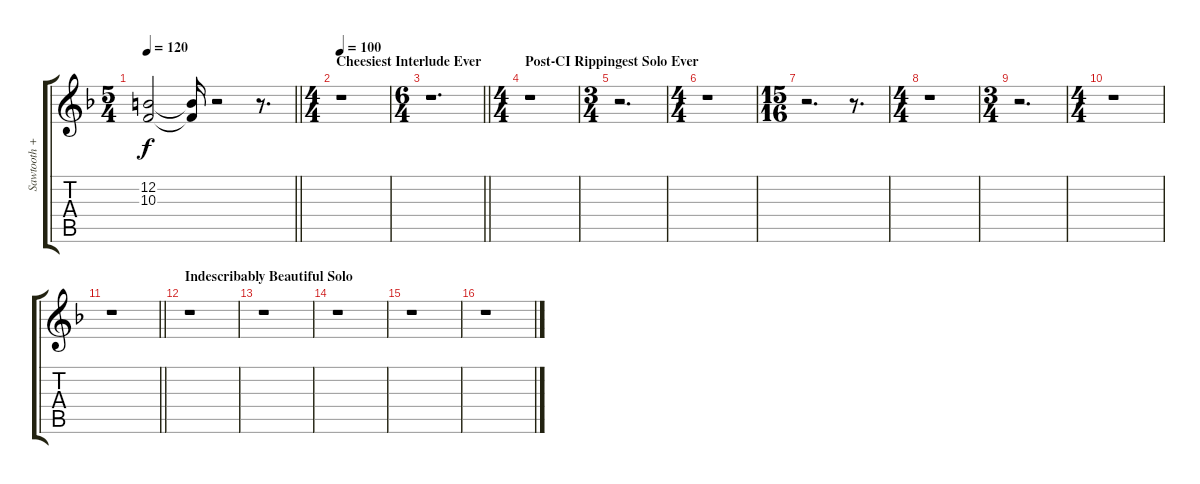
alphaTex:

\track ("Sawtooth + Strings" "Sawtooth +") {instrument lead2sawtooth}
\staff {score tabs}
\tuning (E4 B3 G3 D3 A2 E2) {hide}
\ts (5 4)
\tempo 120
\clef g2
\barLineRight lightlight
\ks dminor
(12.2{t} 10.3{t}).2{dy f} (12.2{t} 10.3{t}).16 r.2 r.8{d} |
\ts (4 4)
\section ("" "Cheesiest Interlude Ever")
\tempo 100
r.1 |
\ts (6 4)
\barLineRight lightlight
r.1{d} |
\ts (4 4)
\section ("" "Post-CI Rippingest Solo Ever")
r.1 |
\ts (3 4)
r.2{d} |
\ts (4 4)
r.1 |
\ts (15 16)
r.2{d} r.8{d} |
\ts (4 4)
r.1 |
\ts (3 4)
r.2{d} |
\ts (4 4)
r.1 |
\barLineRight lightlight
r.1 |
\section ("" "Indescribably Beautiful Solo")
r.1 |
r.1 |
r.1 |
r.1 |
r.1
